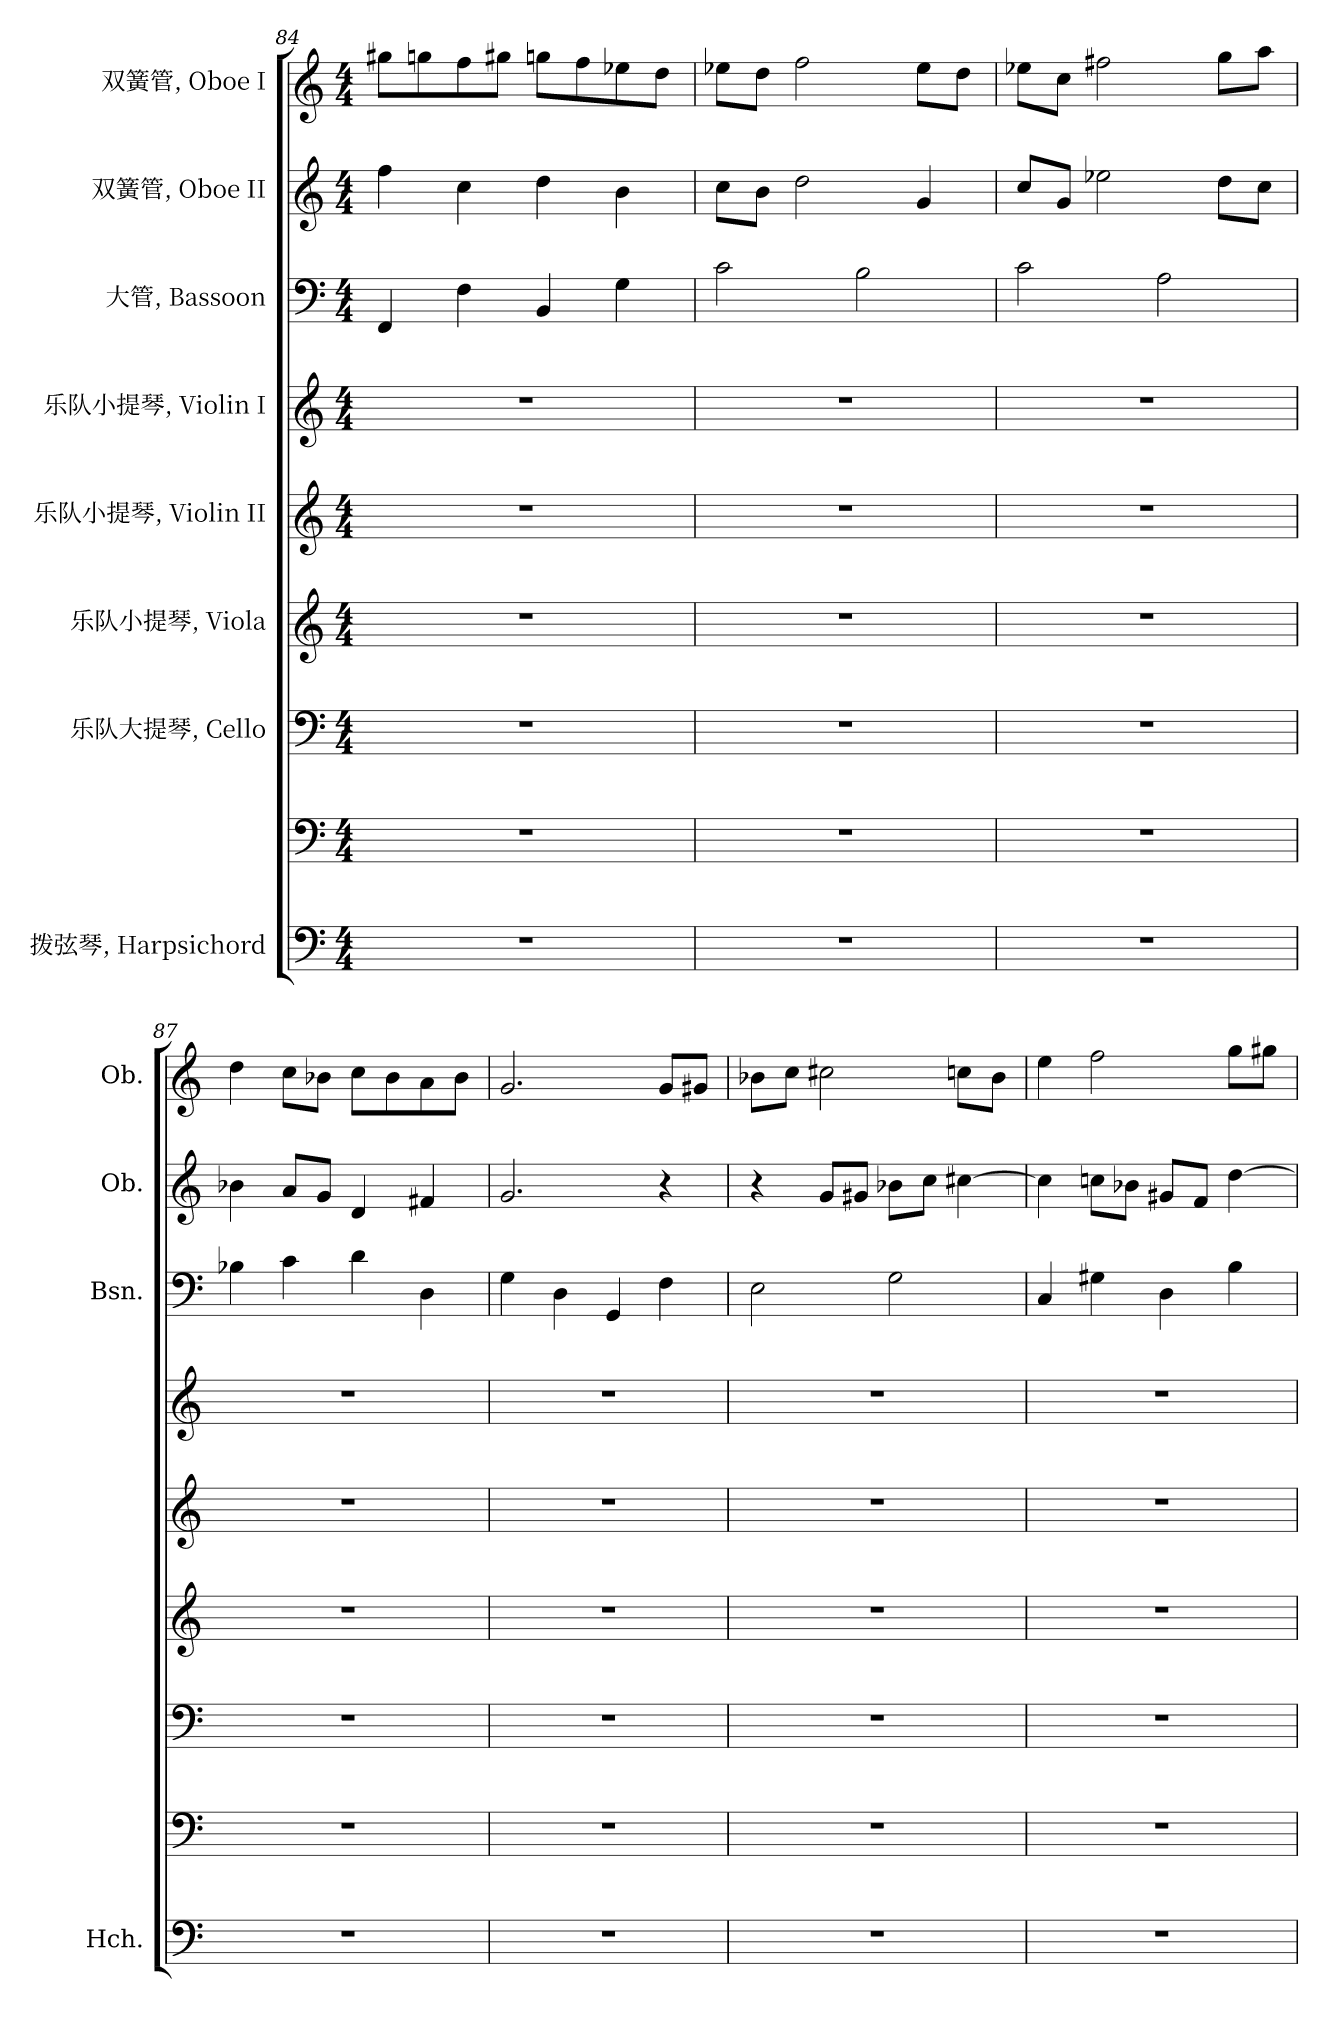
**kern	**kern	**kern	**kern	**kern	**kern	**kern	**kern	**kern
*part8	*part8	*part7	*part6	*part5	*part4	*part3	*part2	*part1
*staff9	*staff8	*staff7	*staff6	*staff5	*staff4	*staff3	*staff2	*staff1
*I"拨弦琴, Harpsichord	*	*I"乐队大提琴, Cello	*I"乐队小提琴, Viola	*I"乐队小提琴, Violin II	*I"乐队小提琴, Violin I	*I"大管, Bassoon	*I"双簧管, Oboe II	*I"双簧管, Oboe I
*I'Hch.	*	*	*	*	*	*I'Bsn.	*I'Ob.	*I'Ob.
!!LO:PB:g=z
*clefF4	*clefF4	*clefF4	*clefG2	*clefG2	*clefG2	*clefF4	*clefG2	*clefG2
*k[]	*k[]	*k[]	*k[]	*k[]	*k[]	*k[]	*k[]	*k[]
*M4/4	*M4/4	*M4/4	*M4/4	*M4/4	*M4/4	*M4/4	*M4/4	*M4/4
=84	=84	=84	=84	=84	=84	=84	=84	=84
1r	1r	1r	1r	1r	1r	4FF/	4ff\	8gg#X\L
.	.	.	.	.	.	.	.	8ggn\
.	.	.	.	.	.	4F\	4cc\	8ff\
.	.	.	.	.	.	.	.	8gg#X\J
.	.	.	.	.	.	4BB/	4dd\	8ggn\L
.	.	.	.	.	.	.	.	8ff\
.	.	.	.	.	.	4G\	4b\	8ee-X\
.	.	.	.	.	.	.	.	8dd\J
=85	=85	=85	=85	=85	=85	=85	=85	=85
1r	1r	1r	1r	1r	1r	2c\	8cc\L	8ee-X\L
.	.	.	.	.	.	.	8b\J	8dd\J
.	.	.	.	.	.	.	2dd\	2ff\
.	.	.	.	.	.	2B\	.	.
.	.	.	.	.	.	.	4g/	8ee-\L
.	.	.	.	.	.	.	.	8dd\J
=86	=86	=86	=86	=86	=86	=86	=86	=86
1r	1r	1r	1r	1r	1r	2c\	8cc/L	8ee-X\L
.	.	.	.	.	.	.	8g/J	8cc\J
.	.	.	.	.	.	.	2ee-X\	2ff#X\
.	.	.	.	.	.	2A\	.	.
.	.	.	.	.	.	.	8dd\L	8gg\L
.	.	.	.	.	.	.	8cc\J	8aa\J
=87	=87	=87	=87	=87	=87	=87	=87	=87
1r	1r	1r	1r	1r	1r	4B-X\	4b-X\	4dd\
.	.	.	.	.	.	4c\	8a/L	8cc\L
.	.	.	.	.	.	.	8g/J	8b-X\J
.	.	.	.	.	.	4d\	4d/	8cc\L
.	.	.	.	.	.	.	.	8b-\
.	.	.	.	.	.	4D\	4f#X/	8a\
.	.	.	.	.	.	.	.	8b-\J
=88	=88	=88	=88	=88	=88	=88	=88	=88
1r	1r	1r	1r	1r	1r	4G\	2.g/	2.g/
.	.	.	.	.	.	4D\	.	.
.	.	.	.	.	.	4GG/	.	.
.	.	.	.	.	.	4F\	4r	8g/L
.	.	.	.	.	.	.	.	8g#X/J
!!LO:PB:g=z
=89	=89	=89	=89	=89	=89	=89	=89	=89
1r	1r	1r	1r	1r	1r	2E\	4r	8b-X\L
.	.	.	.	.	.	.	.	8cc\J
.	.	.	.	.	.	.	8g/L	2cc#X\
.	.	.	.	.	.	.	8g#X/J	.
.	.	.	.	.	.	2G\	8b-X\L	.
.	.	.	.	.	.	.	8cc\J	.
.	.	.	.	.	.	.	[4cc#X\	8ccn\L
.	.	.	.	.	.	.	.	8b-\J
=90	=90	=90	=90	=90	=90	=90	=90	=90
1r	1r	1r	1r	1r	1r	4C/	4cc#\]	4ee\
.	.	.	.	.	.	4G#X\	8ccn\L	2ff\
.	.	.	.	.	.	.	8b-X\J	.
.	.	.	.	.	.	4D\	8g#X/L	.
.	.	.	.	.	.	.	8f/J	.
.	.	.	.	.	.	4B\	[4dd\	8gg\L
.	.	.	.	.	.	.	.	8gg#X\J
=	=	=	=	=	=	=	=	=
*-	*-	*-	*-	*-	*-	*-	*-	*-
